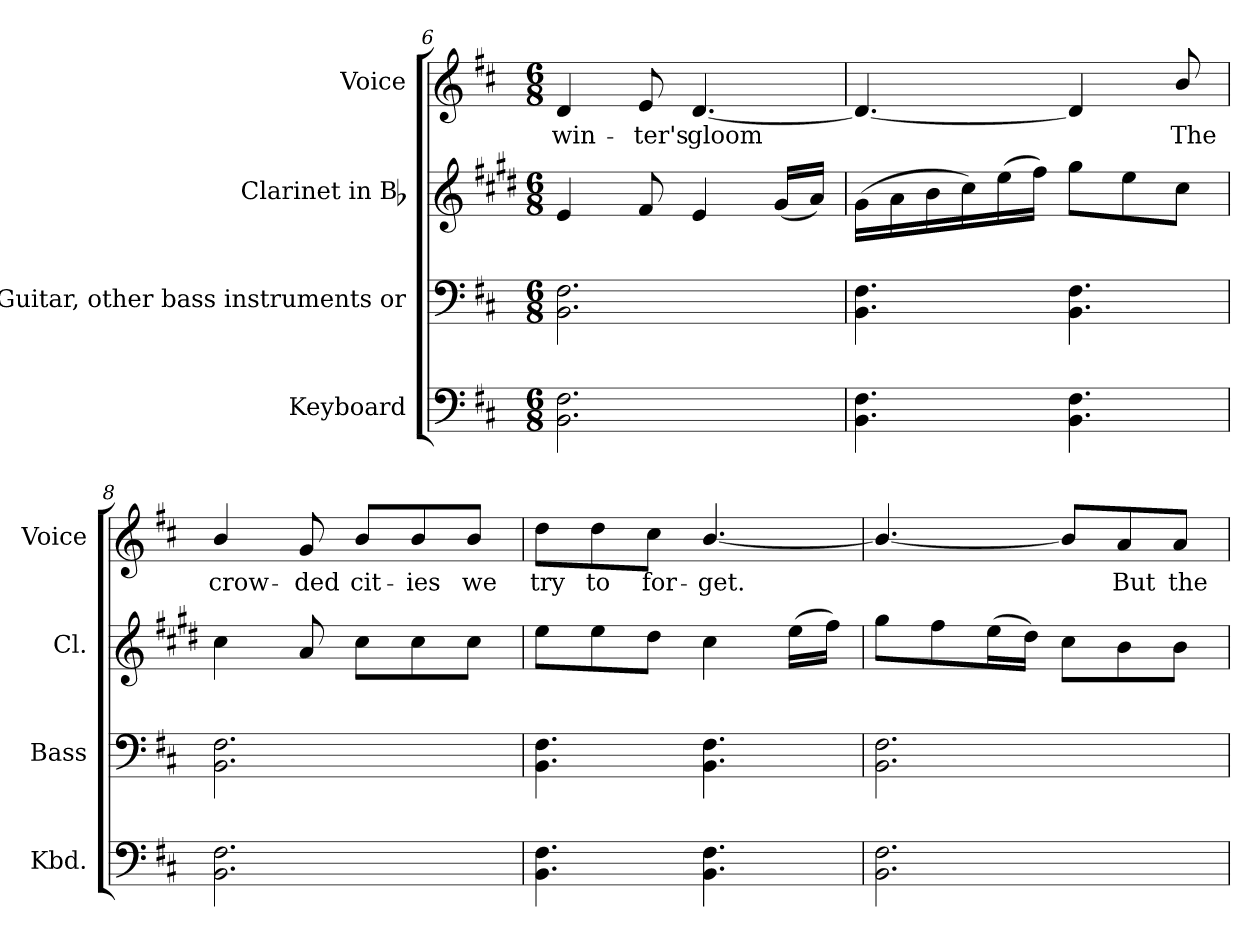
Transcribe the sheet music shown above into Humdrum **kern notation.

**kern	**kern	**kern	**kern	**text
*part4	*part3	*part2	*part1	*part1
*staff4	*staff3	*staff2	*staff1	*staff1
*I"Keyboard	*I"Bass Guitar, other bass instruments  or	*I"Clarinet in Bb	*I"Voice	*
*I'Kbd.	*I'Bass	*I'Cl.	*I'Voice	*
*clefF4	*clefF4	*clefG2	*clefG2	*
*	*ITrd7c12	*ITrd1c2	*	*
*k[f#c#]	*k[f#c#]	*k[f#c#]	*k[f#c#]	*
*D:	*D:	*D:	*D:	*
*M6/8	*M6/8	*M6/8	*M6/8	*
=6	=6	=6	=6	=6
!	!	!	!	!LO:LY:b:color=#000000
2.BBi\ 2.F#i	2.BBBi\ 2.FF#i	4di/	4di/	win-
!	!	!	!	!LO:LY:b:color=#000000
.	.	8ei/	8ei/	-ter's
!	!	!	!	!LO:LY:b:color=#000000
.	.	4di/	[4.di/	gloom
.	.	(16f#i/LL	.	.
.	.	16gi/JJ)	.	.
=7	=7	=7	=7	=7
4.BBi\ 4.F#i	4.BBBi\ 4.FF#i	(16f#i\LL	4.di/_	.
.	.	16gi\	.	.
.	.	16ai\	.	.
.	.	16bi\)	.	.
.	.	(16ddi\	.	.
.	.	16eei\JJ)	.	.
4.BBi\ 4.F#i	4.BBBi\ 4.FF#i	8ff#i\L	4di/]	.
.	.	8ddi\	.	.
!	!	!	!	!LO:LY:b:color=#000000
.	.	8bi\J	8bi/	The
=8	=8	=8	=8	=8
!	!	!	!	!LO:LY:b:color=#000000
2.BBi\ 2.F#i	2.BBBi\ 2.FF#i	4bi\	4bi/	crow-
!	!	!	!	!LO:LY:b:color=#000000
.	.	8gi/	8gi/	-ded
!	!	!	!	!LO:LY:b:color=#000000
.	.	8bi\L	8bi/L	cit-
!	!	!	!	!LO:LY:b:color=#000000
.	.	8bi\	8bi/	-ies
!	!	!	!	!LO:LY:b:color=#000000
.	.	8bi\J	8bi/J	we
=9	=9	=9	=9	=9
!	!	!	!	!LO:LY:b:color=#000000
4.BBi\ 4.F#i	4.BBBi\ 4.FF#i	8ddi\L	8ddi\L	try
!	!	!	!	!LO:LY:b:color=#000000
.	.	8ddi\	8ddi\	to
!	!	!	!	!LO:LY:b:color=#000000
.	.	8cc#i\J	8cc#i\J	for-
!	!	!	!	!LO:LY:b:color=#000000
4.BBi\ 4.F#i	4.BBBi\ 4.FF#i	4bi\	[4.bi/	-get.
.	.	(16ddi\LL	.	.
.	.	16eei\JJ)	.	.
!!LO:LB:g=z
=10	=10	=10	=10	=10
2.BBi\ 2.F#i	2.BBBi\ 2.FF#i	8ff#i\L	4.bi/_	.
.	.	8eei\	.	.
.	.	(16ddi\L	.	.
.	.	16cc#i\JJ)	.	.
.	.	8bi\L	8bi/L]	.
!	!	!	!	!LO:LY:b:color=#000000
.	.	8ai\	8ai/	But
!	!	!	!	!LO:LY:b:color=#000000
.	.	8ai\J	8ai/J	the
=	=	=	=	=
*-	*-	*-	*-	*-
